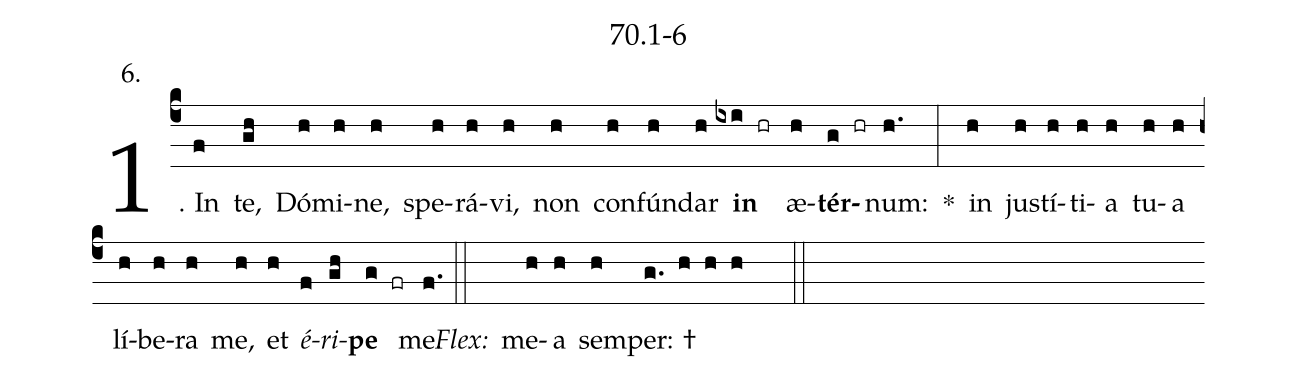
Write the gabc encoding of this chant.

name: 70.1-6;
annotation: 6.;
%%
(c4)1. In(f) te,(gh) Dó(h)mi(h)ne,(h) spe(h)rá(h)vi,(h) non(h) con(h)fún(h)dar(h) <b>in</b>(ixi hr) æ(h)<b>tér</b>(g hr)num:(h.) *(:) in(h) jus(h)tí(h)ti(h)a(h) tu(h)a(h) lí(h)be(h)ra(h) me,(h) et(h) <i>é</i>(f)<i>ri</i>(gh)<b>pe</b>(g fr) me.(f.) (::)
<i>Flex:</i>()  me(h)a(h) sem(h)per: †(g. h h h  ::)
